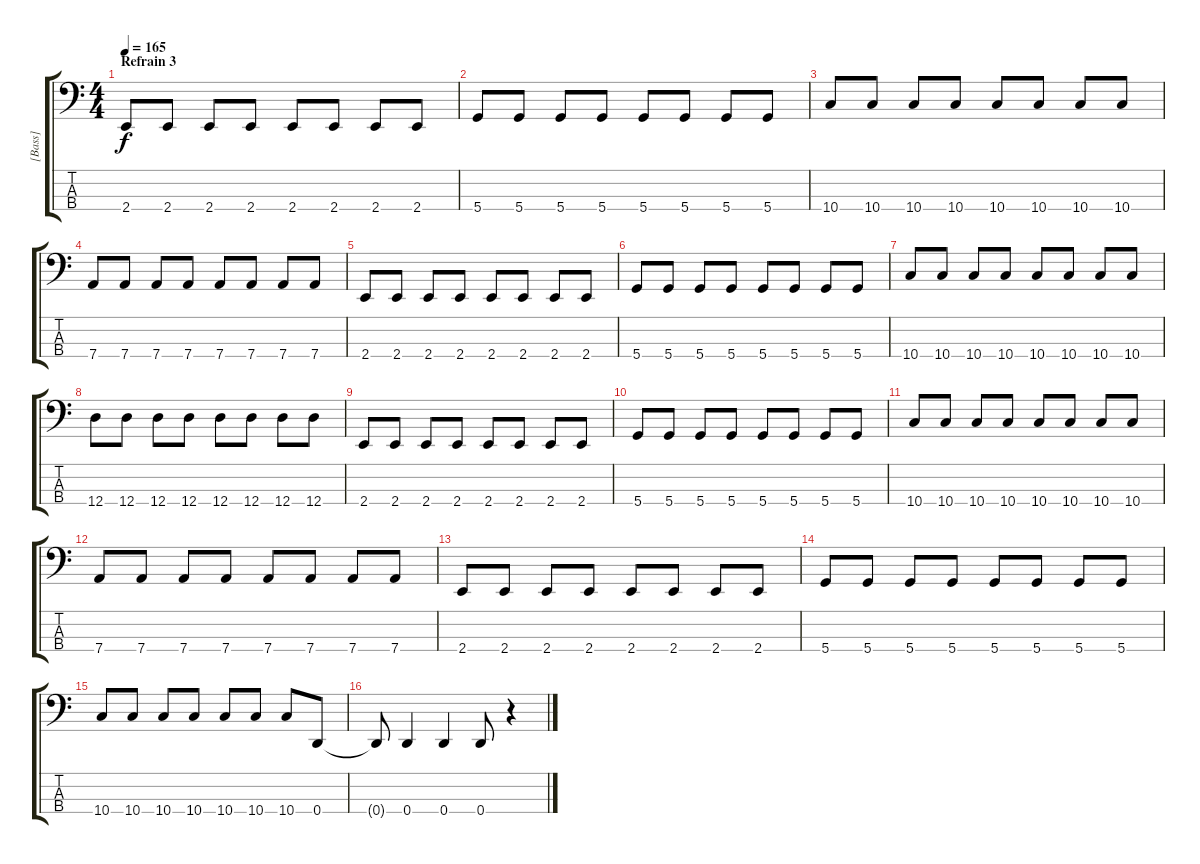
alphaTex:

\track ("[Bass]" "[Bass]") {instrument electricbassfinger}
\staff {score tabs}
\tuning (G2 D2 A1 D1) {hide}
\ts (4 4)
\section ("" "Refrain 3")
\tempo 165
\clef f4
\ks c
2.4.8{dy f} 2.4.8 2.4.8 2.4.8 2.4.8 2.4.8 2.4.8 2.4.8 |
5.4.8 5.4.8 5.4.8 5.4.8 5.4.8 5.4.8 5.4.8 5.4.8 |
10.4.8 10.4.8 10.4.8 10.4.8 10.4.8 10.4.8 10.4.8 10.4.8 |
7.4.8 7.4.8 7.4.8 7.4.8 7.4.8 7.4.8 7.4.8 7.4.8 |
2.4.8 2.4.8 2.4.8 2.4.8 2.4.8 2.4.8 2.4.8 2.4.8 |
5.4.8 5.4.8 5.4.8 5.4.8 5.4.8 5.4.8 5.4.8 5.4.8 |
10.4.8 10.4.8 10.4.8 10.4.8 10.4.8 10.4.8 10.4.8 10.4.8 |
12.4.8 12.4.8 12.4.8 12.4.8 12.4.8 12.4.8 12.4.8 12.4.8 |
2.4.8 2.4.8 2.4.8 2.4.8 2.4.8 2.4.8 2.4.8 2.4.8 |
5.4.8 5.4.8 5.4.8 5.4.8 5.4.8 5.4.8 5.4.8 5.4.8 |
10.4.8 10.4.8 10.4.8 10.4.8 10.4.8 10.4.8 10.4.8 10.4.8 |
7.4.8 7.4.8 7.4.8 7.4.8 7.4.8 7.4.8 7.4.8 7.4.8 |
2.4.8 2.4.8 2.4.8 2.4.8 2.4.8 2.4.8 2.4.8 2.4.8 |
5.4.8 5.4.8 5.4.8 5.4.8 5.4.8 5.4.8 5.4.8 5.4.8 |
10.4.8 10.4.8 10.4.8 10.4.8 10.4.8 10.4.8 10.4.8 0.4.8 |
0.4{t}.8 0.4.4 0.4.4 0.4.8 r.4
